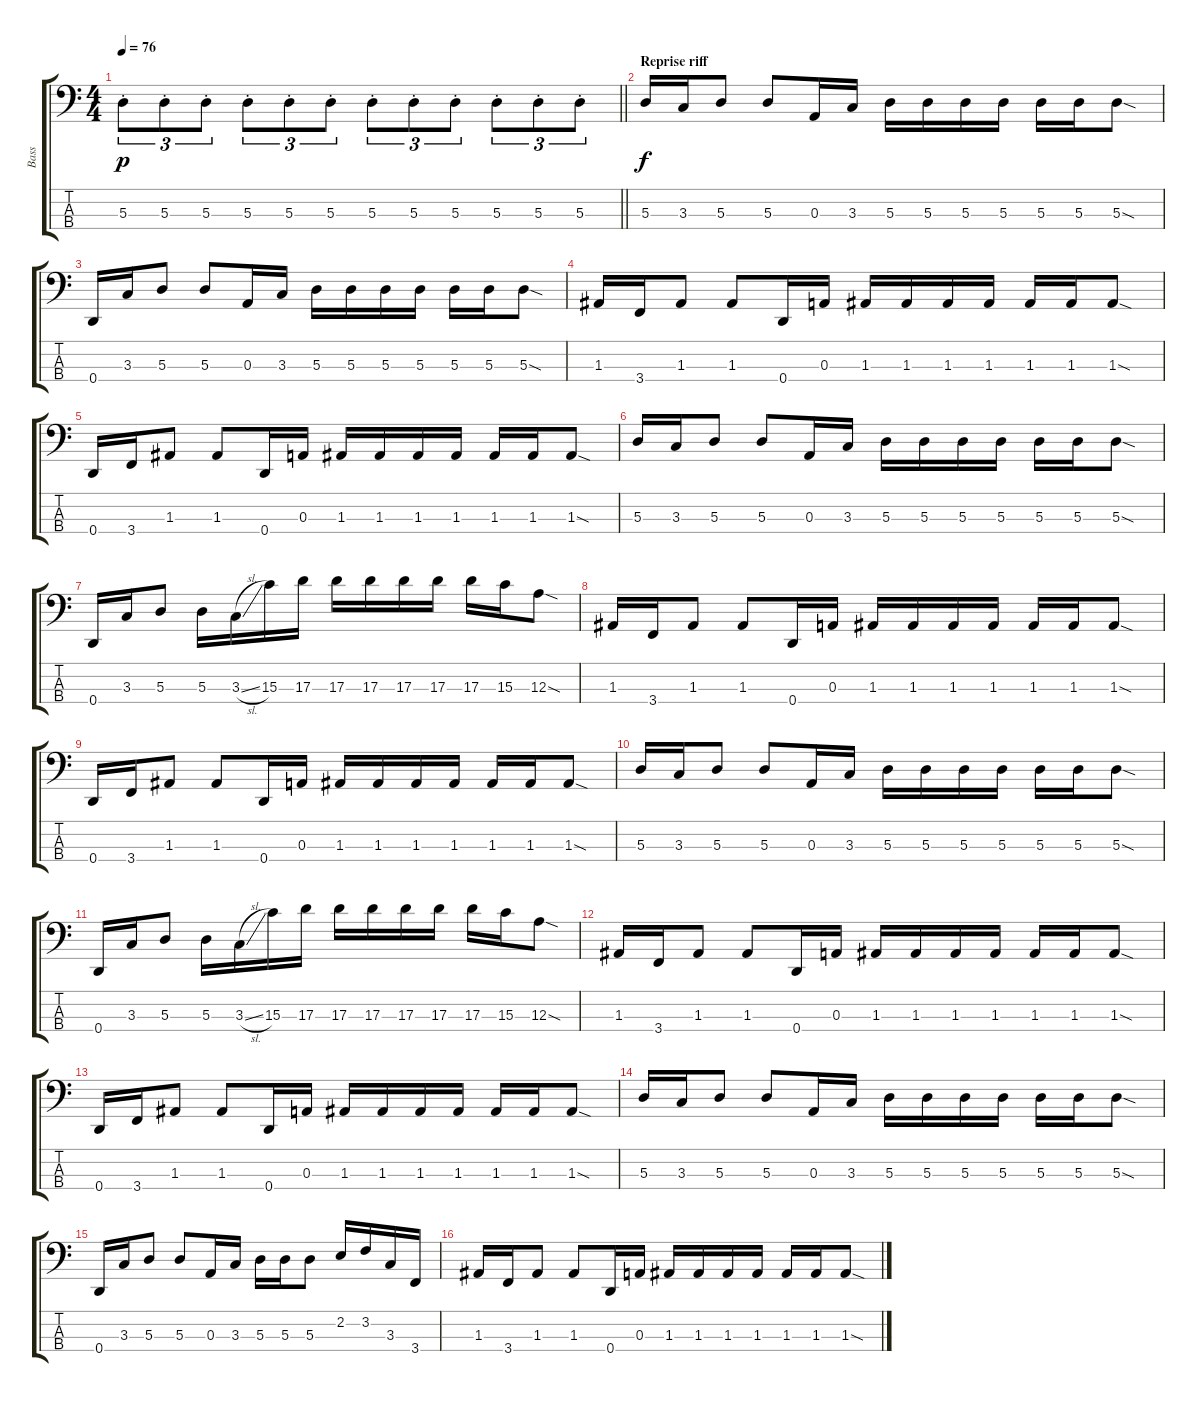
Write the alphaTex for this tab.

\track ("Bass" "Bass") {instrument electricbassfinger}
\staff {score tabs}
\tuning (G2 D2 A1 D1) {hide}
\ts (4 4)
\tempo 76
\clef f4
\barLineRight lightlight
\ks c
5.3{st}.8{tu (3 2) dy p} 5.3{st}.8{tu (3 2)} 5.3{st}.8{tu (3 2)} 5.3{st}.8{tu (3 2)} 5.3{st}.8{tu (3 2)} 5.3{st}.8{tu (3 2)} 5.3{st}.8{tu (3 2)} 5.3{st}.8{tu (3 2)} 5.3{st}.8{tu (3 2)} 5.3{st}.8{tu (3 2)} 5.3{st}.8{tu (3 2)} 5.3{st}.8{tu (3 2)} |
\section ("" "Reprise riff")
5.3.16{dy f volume 8} 3.3.16 5.3.8 5.3.8 0.3.16 3.3.16 5.3.16 5.3.16 5.3.16 5.3.16 5.3.16 5.3.16 5.3{sod}.8 |
0.4.16 3.3.16 5.3.8 5.3.8 0.3.16 3.3.16 5.3.16 5.3.16 5.3.16 5.3.16 5.3.16 5.3.16 5.3{sod}.8 |
1.3.16 3.4.16 1.3.8 1.3.8 0.4.16 0.3.16 1.3.16 1.3.16 1.3.16 1.3.16 1.3.16 1.3.16 1.3{sod}.8 |
0.4.16 3.4.16 1.3.8 1.3.8 0.4.16 0.3.16 1.3.16 1.3.16 1.3.16 1.3.16 1.3.16 1.3.16 1.3{sod}.8 |
5.3.16 3.3.16 5.3.8 5.3.8 0.3.16 3.3.16 5.3.16 5.3.16 5.3.16 5.3.16 5.3.16 5.3.16 5.3{sod}.8 |
0.4.16 3.3.16 5.3.8 5.3.16 3.3{sl}.16 15.3.16 17.3.16 17.3.16 17.3.16 17.3.16 17.3.16 17.3.16 15.3.16 12.3{sod}.8 |
1.3.16 3.4.16 1.3.8 1.3.8 0.4.16 0.3.16 1.3.16 1.3.16 1.3.16 1.3.16 1.3.16 1.3.16 1.3{sod}.8 |
0.4.16 3.4.16 1.3.8 1.3.8 0.4.16 0.3.16 1.3.16 1.3.16 1.3.16 1.3.16 1.3.16 1.3.16 1.3{sod}.8 |
5.3.16 3.3.16 5.3.8 5.3.8 0.3.16 3.3.16 5.3.16 5.3.16 5.3.16 5.3.16 5.3.16 5.3.16 5.3{sod}.8 |
0.4.16 3.3.16 5.3.8 5.3.16 3.3{sl}.16 15.3.16 17.3.16 17.3.16 17.3.16 17.3.16 17.3.16 17.3.16 15.3.16 12.3{sod}.8 |
1.3.16 3.4.16 1.3.8 1.3.8 0.4.16 0.3.16 1.3.16 1.3.16 1.3.16 1.3.16 1.3.16 1.3.16 1.3{sod}.8 |
0.4.16 3.4.16 1.3.8 1.3.8 0.4.16 0.3.16 1.3.16 1.3.16 1.3.16 1.3.16 1.3.16 1.3.16 1.3{sod}.8 |
5.3.16 3.3.16 5.3.8 5.3.8 0.3.16 3.3.16 5.3.16 5.3.16 5.3.16 5.3.16 5.3.16 5.3.16 5.3{sod}.8 |
0.4.16 3.3.16 5.3.8 5.3.8 0.3.16 3.3.16 5.3.16 5.3.16 5.3.8 2.2.16 3.2.16 3.3.16 3.4.16 |
1.3.16 3.4.16 1.3.8 1.3.8 0.4.16 0.3.16 1.3.16 1.3.16 1.3.16 1.3.16 1.3.16 1.3.16 1.3{sod}.8
